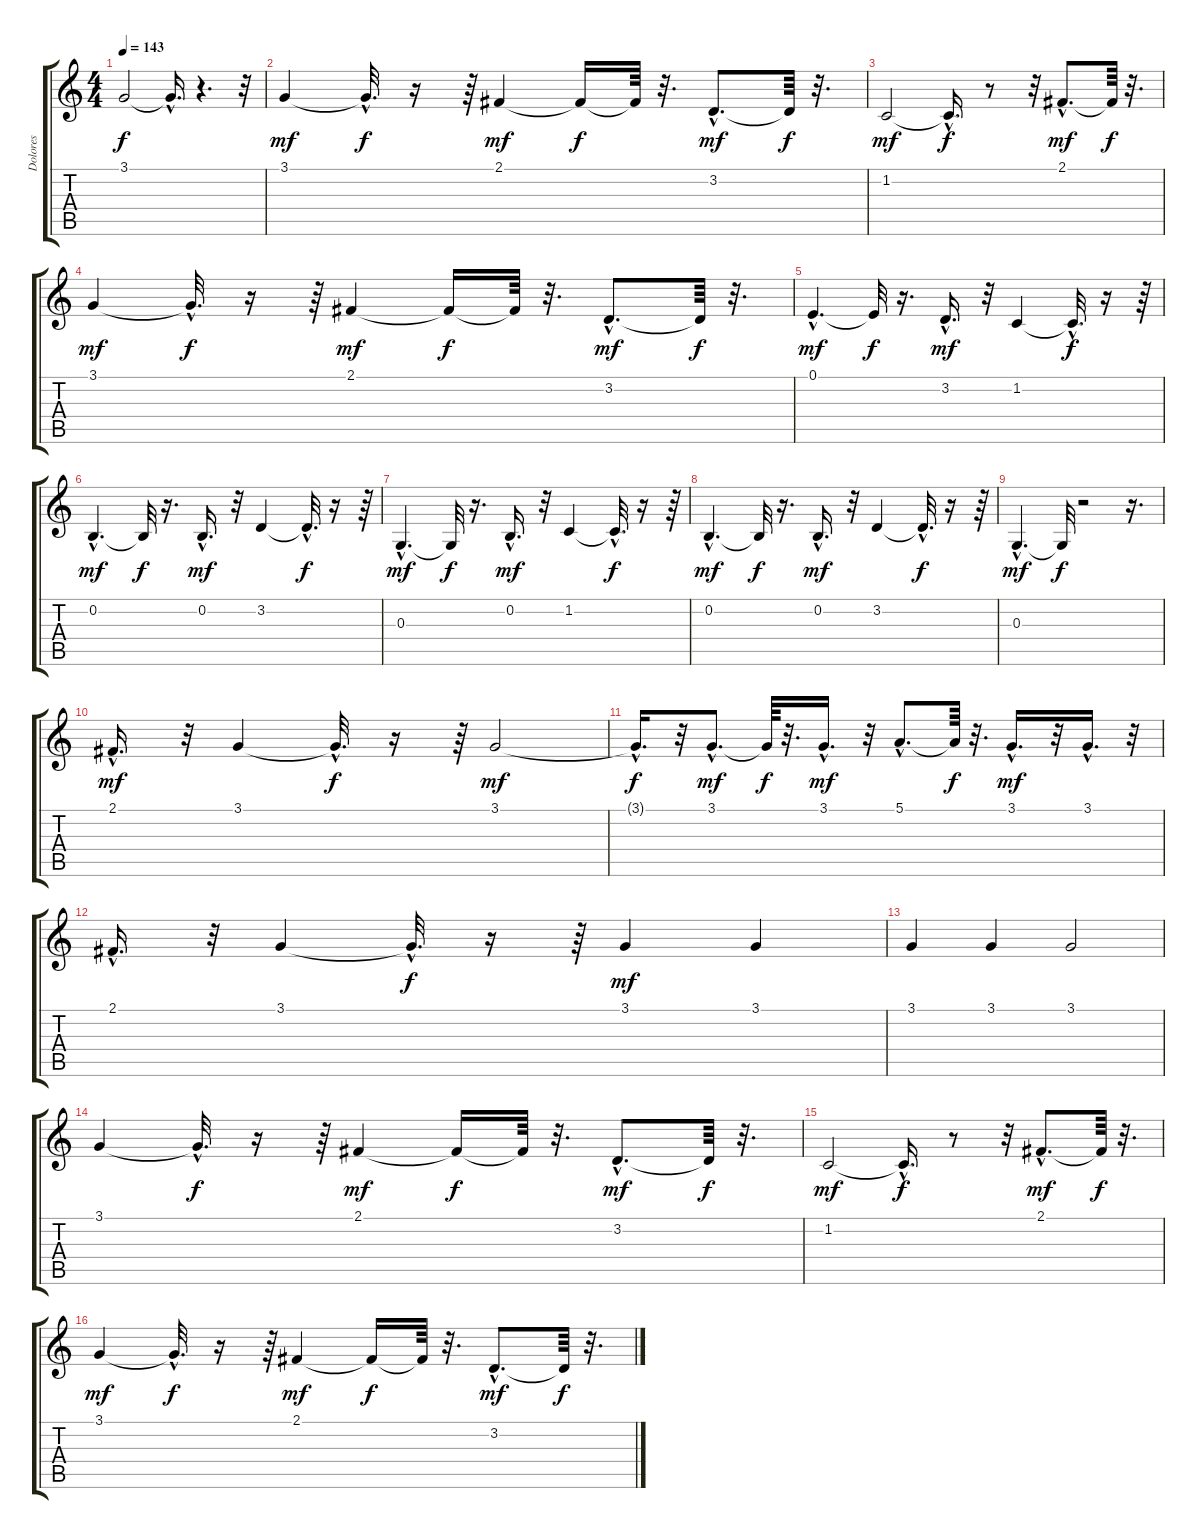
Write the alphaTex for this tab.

\track ("Dolores" "Dolores") {instrument panflute}
\staff {score tabs}
\tuning (E4 B3 G3 D3 A2 E2) {hide}
\ts (4 4)
\tempo 143
\clef g2
\ks c
3.1{t}.2{dy f} 3.1{hac t}.16{d} r.4{d} r.32 |
3.1.4{dy mf} 3.1{hac t}.32{d dy f} r.16 r.64 2.1.4{dy mf} 2.1{t}.16{dy f} 2.1{t}.64 r.32{d} 3.2{hac}.8{d dy mf} 3.2{t}.64{dy f} r.32{d} |
1.2.2{dy mf} 1.2{hac t}.16{d dy f} r.8 r.32 2.1{hac}.8{d dy mf} 2.1{t}.64{dy f} r.32{d} |
3.1.4{dy mf} 3.1{hac t}.32{d dy f} r.16 r.64 2.1.4{dy mf} 2.1{t}.16{dy f} 2.1{t}.64 r.32{d} 3.2{hac}.8{d dy mf} 3.2{t}.64{dy f} r.32{d} |
0.1{hac}.4{d dy mf} 0.1{t}.32{dy f} r.16{d} 3.2{hac}.16{d dy mf} r.32 1.2.4 1.2{hac t}.32{d dy f} r.16 r.64 |
0.2{hac}.4{d dy mf} 0.2{t}.32{dy f} r.16{d} 0.2{hac}.16{d dy mf} r.32 3.2.4 3.2{hac t}.32{d dy f} r.16 r.64 |
0.3{hac}.4{d dy mf} 0.3{t}.32{dy f} r.16{d} 0.2{hac}.16{d dy mf} r.32 1.2.4 1.2{hac t}.32{d dy f} r.16 r.64 |
0.2{hac}.4{d dy mf} 0.2{t}.32{dy f} r.16{d} 0.2{hac}.16{d dy mf} r.32 3.2.4 3.2{hac t}.32{d dy f} r.16 r.64 |
0.3{hac}.4{d dy mf} 0.3{t}.32{dy f} r.2 r.16{d} |
2.1{hac}.16{d dy mf} r.32 3.1.4 3.1{hac t}.32{d dy f} r.16 r.64 3.1.2{dy mf} |
3.1{hac t}.16{d dy f} r.32 3.1{hac}.8{d dy mf} 3.1{t}.64{dy f} r.32{d} 3.1{hac}.16{d dy mf} r.32 5.1{hac}.8{d} 5.1{t}.64{dy f} r.32{d} 3.1{hac}.16{d dy mf} r.32 3.1{hac}.16{d} r.32 |
2.1{hac}.16{d} r.32 3.1.4 3.1{hac t}.32{d dy f} r.16 r.64 3.1.4{dy mf} 3.1.4 |
3.1.4 3.1.4 3.1.2 |
3.1.4 3.1{hac t}.32{d dy f} r.16 r.64 2.1.4{dy mf} 2.1{t}.16{dy f} 2.1{t}.64 r.32{d} 3.2{hac}.8{d dy mf} 3.2{t}.64{dy f} r.32{d} |
1.2.2{dy mf} 1.2{hac t}.16{d dy f} r.8 r.32 2.1{hac}.8{d dy mf} 2.1{t}.64{dy f} r.32{d} |
3.1.4{dy mf} 3.1{hac t}.32{d dy f} r.16 r.64 2.1.4{dy mf} 2.1{t}.16{dy f} 2.1{t}.64 r.32{d} 3.2{hac}.8{d dy mf} 3.2{t}.64{dy f} r.32{d}
